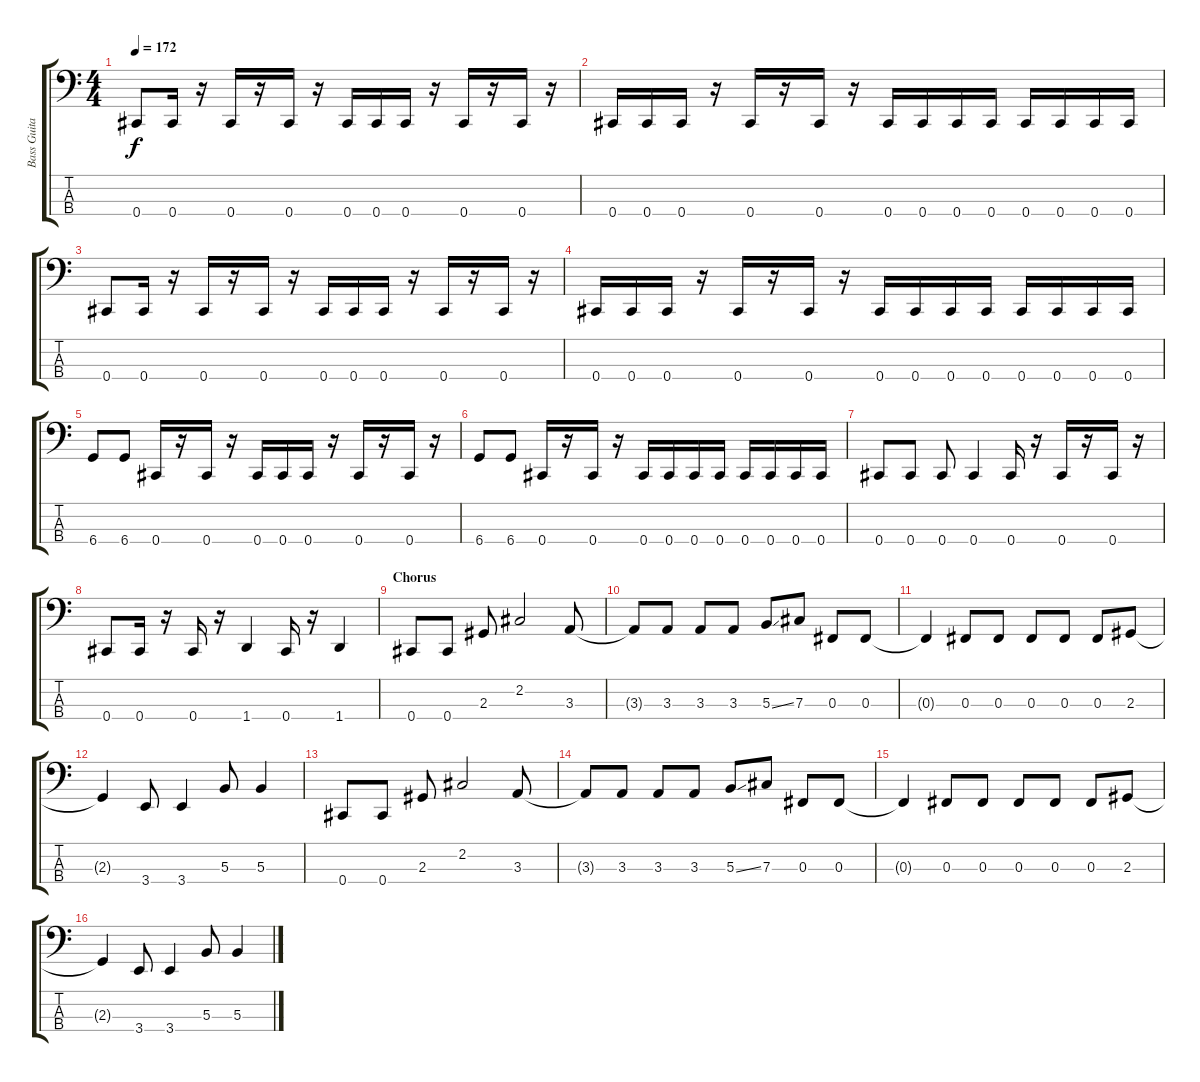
\track ("Bass Guitar" "Bass Guita") {instrument electricbassfinger}
\staff {score tabs}
\tuning (E2 B1 Gb1 Db1) {hide}
\ts (4 4)
\tempo 172
\clef f4
\ks c
0.4.8{dy f} 0.4.16 r.16 0.4.16 r.16 0.4.16 r.16 0.4.16 0.4.16 0.4.16 r.16 0.4.16 r.16 0.4.16 r.16 |
0.4.16 0.4.16 0.4.16 r.16 0.4.16 r.16 0.4.16 r.16 0.4.16 0.4.16 0.4.16 0.4.16 0.4.16 0.4.16 0.4.16 0.4.16 |
0.4.8 0.4.16 r.16 0.4.16 r.16 0.4.16 r.16 0.4.16 0.4.16 0.4.16 r.16 0.4.16 r.16 0.4.16 r.16 |
0.4.16 0.4.16 0.4.16 r.16 0.4.16 r.16 0.4.16 r.16 0.4.16 0.4.16 0.4.16 0.4.16 0.4.16 0.4.16 0.4.16 0.4.16 |
6.4.8 6.4.8 0.4.16 r.16 0.4.16 r.16 0.4.16 0.4.16 0.4.16 r.16 0.4.16 r.16 0.4.16 r.16 |
6.4.8 6.4.8 0.4.16 r.16 0.4.16 r.16 0.4.16 0.4.16 0.4.16 0.4.16 0.4.16 0.4.16 0.4.16 0.4.16 |
0.4.8 0.4.8 0.4.8 0.4.4 0.4.16 r.16 0.4.16 r.16 0.4.16 r.16 |
0.4.8 0.4.16 r.16 0.4.16 r.16 1.4.4 0.4.16 r.16 1.4.4 |
\section ("" "Chorus")
0.4.8 0.4.8 2.3.8 2.2.2 3.3.8 |
3.3{t}.8 3.3.8 3.3.8 3.3.8 5.3{ss}.8 7.3.8 0.3.8 0.3.8 |
0.3{t}.4 0.3.8 0.3.8 0.3.8 0.3.8 0.3.8 2.3.8 |
2.3{t}.4 3.4.8 3.4.4 5.3.8 5.3.4 |
0.4.8 0.4.8 2.3.8 2.2.2 3.3.8 |
3.3{t}.8 3.3.8 3.3.8 3.3.8 5.3{ss}.8 7.3.8 0.3.8 0.3.8 |
0.3{t}.4 0.3.8 0.3.8 0.3.8 0.3.8 0.3.8 2.3.8 |
2.3{t}.4 3.4.8 3.4.4 5.3.8 5.3.4
